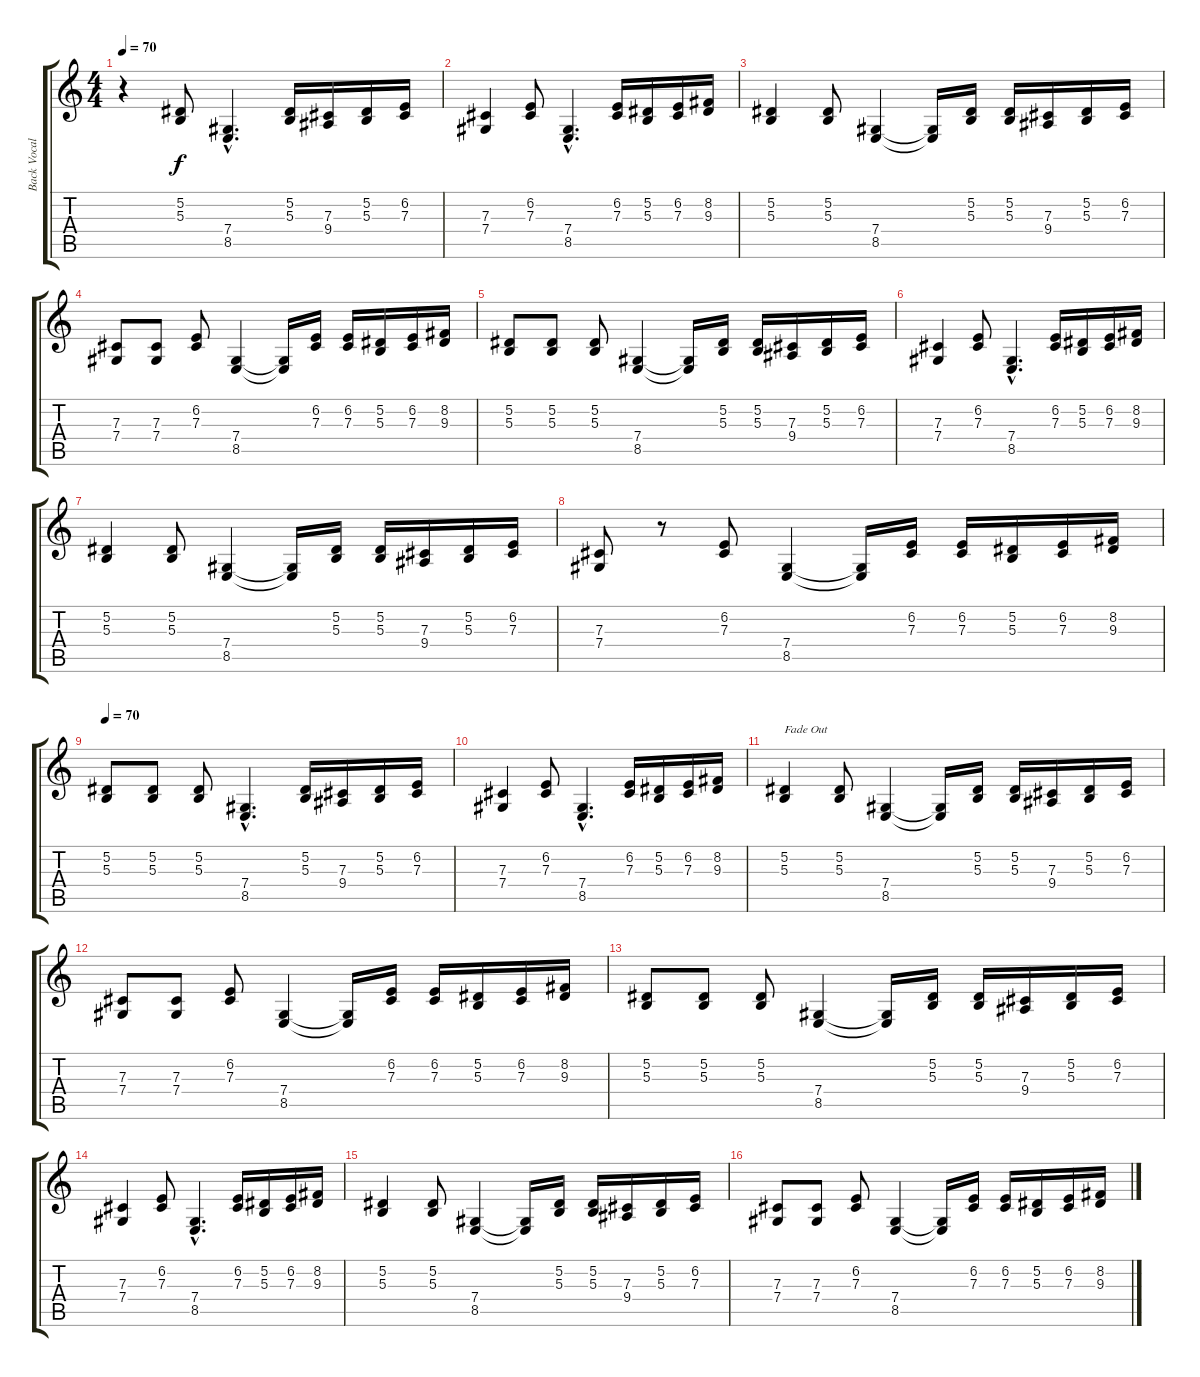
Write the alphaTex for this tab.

\track ("Back Vocals" "Back Vocal") {instrument lead3calliope}
\staff {score tabs}
\tuning (Eb4 Bb3 Gb3 Db3 Ab2 Eb2) {hide}
\ts (4 4)
\tempo 70
\clef g2
\ks c
r.4{dy f} (5.2 5.3).8 (7.4{hac} 8.5{hac}).4{d} (5.2 5.3).16 (7.3 9.4).16 (5.2 5.3).16 (6.2 7.3).16 |
(7.3 7.4).4 (6.2 7.3).8 (7.4{hac} 8.5{hac}).4{d} (6.2 7.3).16 (5.2 5.3).16 (6.2 7.3).16 (8.2 9.3).16 |
(5.2 5.3).4 (5.2 5.3).8 (7.4 8.5).4 (7.4{t} 8.5{t}).16 (5.2 5.3).16 (5.2 5.3).16 (7.3 9.4).16 (5.2 5.3).16 (6.2 7.3).16 |
(7.3 7.4).8 (7.3 7.4).8 (6.2 7.3).8 (7.4 8.5).4 (7.4{t} 8.5{t}).16 (6.2 7.3).16 (6.2 7.3).16 (5.2 5.3).16 (6.2 7.3).16 (8.2 9.3).16 |
(5.2 5.3).8 (5.2 5.3).8 (5.2 5.3).8 (7.4 8.5).4 (7.4{t} 8.5{t}).16 (5.2 5.3).16 (5.2 5.3).16 (7.3 9.4).16 (5.2 5.3).16 (6.2 7.3).16 |
(7.3 7.4).4 (6.2 7.3).8 (7.4{hac} 8.5{hac}).4{d} (6.2 7.3).16 (5.2 5.3).16 (6.2 7.3).16 (8.2 9.3).16 |
(5.2 5.3).4 (5.2 5.3).8 (7.4 8.5).4 (7.4{t} 8.5{t}).16 (5.2 5.3).16 (5.2 5.3).16 (7.3 9.4).16 (5.2 5.3).16 (6.2 7.3).16 |
(7.3 7.4).8 r.8 (6.2 7.3).8 (7.4 8.5).4 (7.4{t} 8.5{t}).16 (6.2 7.3).16 (6.2 7.3).16 (5.2 5.3).16 (6.2 7.3).16 (8.2 9.3).16 |
\tempo 70
(5.2 5.3).8 (5.2 5.3).8 (5.2 5.3).8 (7.4{hac} 8.5{hac}).4{d} (5.2 5.3).16 (7.3 9.4).16 (5.2 5.3).16 (6.2 7.3).16 |
(7.3 7.4).4 (6.2 7.3).8 (7.4{hac} 8.5{hac}).4{d} (6.2 7.3).16 (5.2 5.3).16 (6.2 7.3).16 (8.2 9.3).16 |
(5.2 5.3).4{txt "Fade Out" volume 11} (5.2 5.3).8 (7.4 8.5).4 (7.4{t} 8.5{t}).16 (5.2 5.3).16 (5.2 5.3).16 (7.3 9.4).16 (5.2 5.3).16 (6.2 7.3).16 |
(7.3 7.4).8 (7.3 7.4).8 (6.2 7.3).8 (7.4 8.5).4 (7.4{t} 8.5{t}).16 (6.2 7.3).16 (6.2 7.3).16 (5.2 5.3).16 (6.2 7.3).16 (8.2 9.3).16 |
(5.2 5.3).8{volume 9} (5.2 5.3).8 (5.2 5.3).8 (7.4 8.5).4 (7.4{t} 8.5{t}).16 (5.2 5.3).16 (5.2 5.3).16 (7.3 9.4).16 (5.2 5.3).16 (6.2 7.3).16 |
(7.3 7.4).4 (6.2 7.3).8 (7.4{hac} 8.5{hac}).4{d} (6.2 7.3).16 (5.2 5.3).16 (6.2 7.3).16 (8.2 9.3).16 |
(5.2 5.3).4{volume 5} (5.2 5.3).8 (7.4 8.5).4 (7.4{t} 8.5{t}).16 (5.2 5.3).16 (5.2 5.3).16 (7.3 9.4).16 (5.2 5.3).16 (6.2 7.3).16 |
(7.3 7.4).8{volume 3} (7.3 7.4).8 (6.2 7.3).8 (7.4 8.5).4 (7.4{t} 8.5{t}).16 (6.2 7.3).16 (6.2 7.3).16 (5.2 5.3).16 (6.2 7.3).16 (8.2 9.3).16
